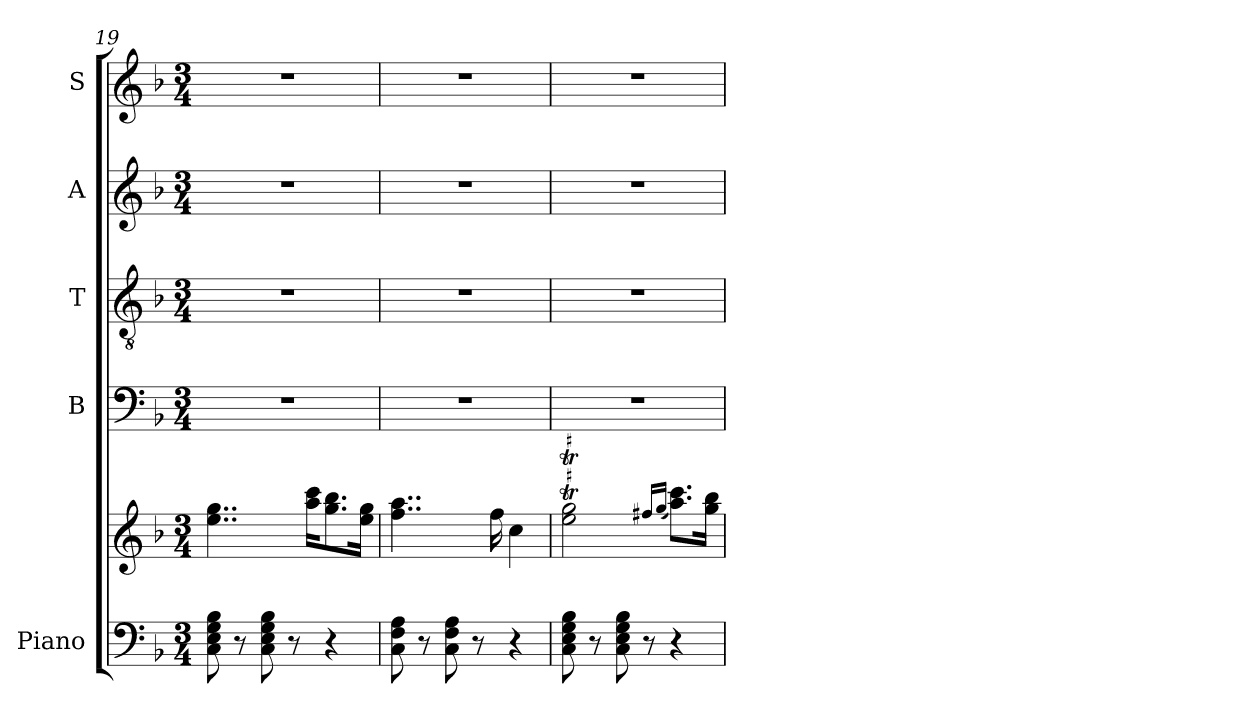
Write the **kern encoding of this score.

**kern	**kern	**kern	**kern	**kern	**kern
*part5	*part5	*part4	*part3	*part2	*part1
*staff6	*staff5	*staff4	*staff3	*staff2	*staff1
*I"Piano	*	*I"B	*I"T	*I"A	*I"S
*I'Pno	*	*I'B	*I'T	*I'A	*I'S
*clefF4	*clefG2	*clefF4	*clefGv2	*clefG2	*clefG2
*k[b-]	*k[b-]	*k[b-]	*k[b-]	*k[b-]	*k[b-]
*M3/4	*M3/4	*M3/4	*M3/4	*M3/4	*M3/4
=19	=19	=19	=19	=19	=19
8C\ 8E\ 8G\ 8B-\	4..ee\ 4..gg\	2.r	2.r	2.r	2.r
8r	.	.	.	.	.
8C\ 8E\ 8G\ 8B-\	.	.	.	.	.
8r	.	.	.	.	.
.	16aa\ 16ccc\KL	.	.	.	.
4r	8.gg\ 8.bb-\	.	.	.	.
.	16ee\ 16gg\Jk	.	.	.	.
=20	=20	=20	=20	=20	=20
8C\ 8F\ 8A\	4..ff\ 4..aa\	2.r	2.r	2.r	2.r
8r	.	.	.	.	.
8C\ 8F\ 8A\	.	.	.	.	.
8r	.	.	.	.	.
.	16ff\	.	.	.	.
4r	4cc\	.	.	.	.
!!LO:LB:g=z
=21	=21	=21	=21	=21	=21
8C\ 8E\ 8G\ 8B-\	2ee\T 2gg\T	2.r	2.r	2.r	2.r
8r	.	.	.	.	.
8C\ 8E\ 8G\ 8B-\	.	.	.	.	.
8r	.	.	.	.	.
.	16qff#X/LL	.	.	.	.
.	(16qgg/JJ	.	.	.	.
4r	8.aa\ 8.ccc\L)	.	.	.	.
.	16gg\ 16bb-\Jk	.	.	.	.
=	=	=	=	=	=
*-	*-	*-	*-	*-	*-
